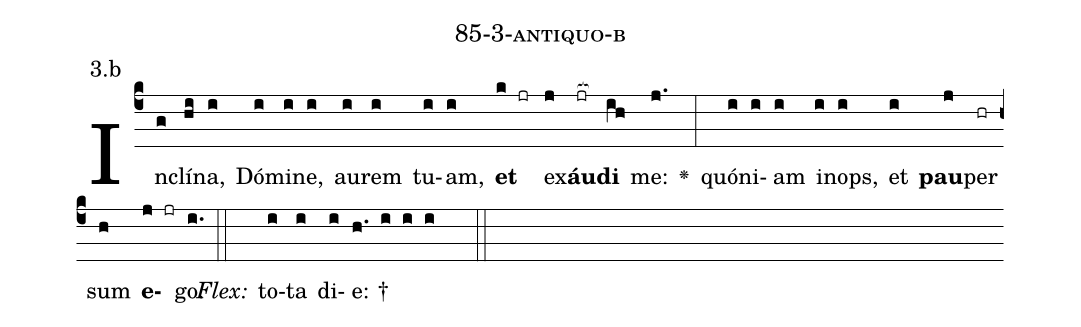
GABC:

name: 85-3-antiquo-b;
annotation: 3.b;
%%
(c4)In(g)clí(hi)na,(i) Dó(i)mi(i)ne,(i) au(i)rem(i) tu(i)am,(i) <b>et</b>(k jr) ex(j)<b>áu</b>(jr[ocb:1{])<b>di</b>(ih[ocb:0}]) me:(j.) <v>\greheightstar</v>(:) quón(i)i(i)am(i) in(i)ops,(i) et(i) <b>pau</b>(j)per(hr) sum(h) <b>e</b>(j jr)go.(i.) (::)
<i>Flex:</i>()  to(i)ta(i) di(i)e: †(h. i i i  ::)

%E(i) u(i) o(j) u(h) a(j) e.(i.) (::)
